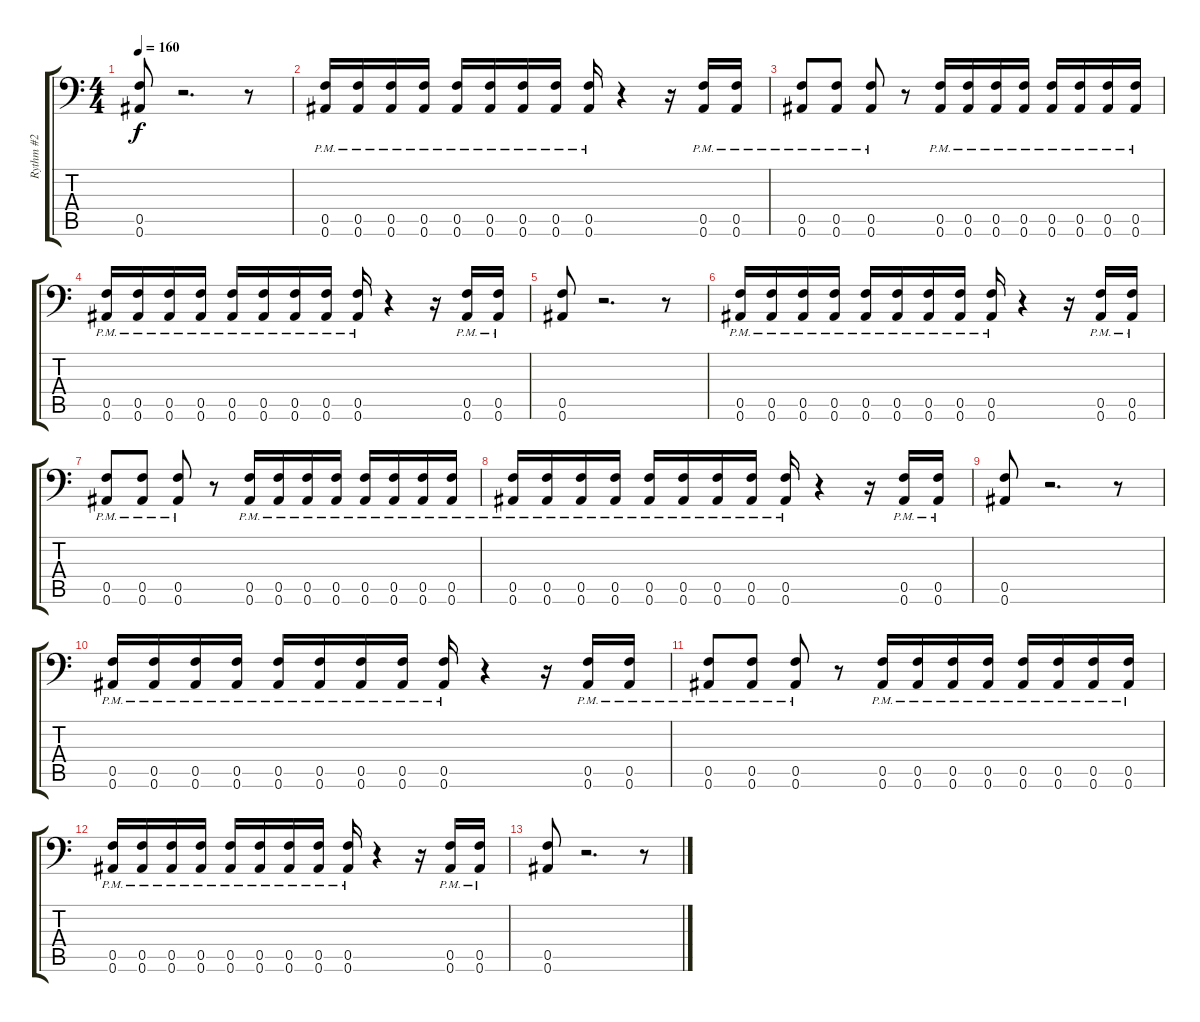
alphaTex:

\track ("Rythm #2" "Rythm #2") {instrument distortionguitar}
\staff {score tabs}
\tuning (C4 G3 Eb3 Bb2 F2 Bb1) {hide}
\ts (4 4)
\tempo 160
\clef f4
\ks c
(0.5 0.6).8{dy f} r.2{d} r.8 |
(0.5{pm} 0.6{pm}).16 (0.5{pm} 0.6{pm}).16 (0.5{pm} 0.6{pm}).16 (0.5{pm} 0.6{pm}).16 (0.5{pm} 0.6{pm}).16 (0.5{pm} 0.6{pm}).16 (0.5{pm} 0.6{pm}).16 (0.5{pm} 0.6{pm}).16 (0.5{pm} 0.6{pm}).16 r.4 r.16 (0.5{pm} 0.6{pm}).16 (0.5{pm} 0.6{pm}).16 |
(0.5{pm} 0.6{pm}).8 (0.5{pm} 0.6{pm}).8 (0.5{pm} 0.6{pm}).8 r.8 (0.5{pm} 0.6{pm}).16 (0.5{pm} 0.6{pm}).16 (0.5{pm} 0.6{pm}).16 (0.5{pm} 0.6{pm}).16 (0.5{pm} 0.6{pm}).16 (0.5{pm} 0.6{pm}).16 (0.5{pm} 0.6{pm}).16 (0.5{pm} 0.6{pm}).16 |
(0.5{pm} 0.6{pm}).16 (0.5{pm} 0.6{pm}).16 (0.5{pm} 0.6{pm}).16 (0.5{pm} 0.6{pm}).16 (0.5{pm} 0.6{pm}).16 (0.5{pm} 0.6{pm}).16 (0.5{pm} 0.6{pm}).16 (0.5{pm} 0.6{pm}).16 (0.5{pm} 0.6{pm}).16 r.4 r.16 (0.5{pm} 0.6{pm}).16 (0.5{pm} 0.6{pm}).16 |
(0.5 0.6).8 r.2{d} r.8 |
(0.5{pm} 0.6{pm}).16 (0.5{pm} 0.6{pm}).16 (0.5{pm} 0.6{pm}).16 (0.5{pm} 0.6{pm}).16 (0.5{pm} 0.6{pm}).16 (0.5{pm} 0.6{pm}).16 (0.5{pm} 0.6{pm}).16 (0.5{pm} 0.6{pm}).16 (0.5{pm} 0.6{pm}).16 r.4 r.16 (0.5{pm} 0.6{pm}).16 (0.5{pm} 0.6{pm}).16 |
(0.5{pm} 0.6{pm}).8 (0.5{pm} 0.6{pm}).8 (0.5{pm} 0.6{pm}).8 r.8 (0.5{pm} 0.6{pm}).16 (0.5{pm} 0.6{pm}).16 (0.5{pm} 0.6{pm}).16 (0.5{pm} 0.6{pm}).16 (0.5{pm} 0.6{pm}).16 (0.5{pm} 0.6{pm}).16 (0.5{pm} 0.6{pm}).16 (0.5{pm} 0.6{pm}).16 |
(0.5{pm} 0.6{pm}).16 (0.5{pm} 0.6{pm}).16 (0.5{pm} 0.6{pm}).16 (0.5{pm} 0.6{pm}).16 (0.5{pm} 0.6{pm}).16 (0.5{pm} 0.6{pm}).16 (0.5{pm} 0.6{pm}).16 (0.5{pm} 0.6{pm}).16 (0.5{pm} 0.6{pm}).16 r.4 r.16 (0.5{pm} 0.6{pm}).16 (0.5{pm} 0.6{pm}).16 |
(0.5 0.6).8 r.2{d} r.8 |
(0.5{pm} 0.6{pm}).16 (0.5{pm} 0.6{pm}).16 (0.5{pm} 0.6{pm}).16 (0.5{pm} 0.6{pm}).16 (0.5{pm} 0.6{pm}).16 (0.5{pm} 0.6{pm}).16 (0.5{pm} 0.6{pm}).16 (0.5{pm} 0.6{pm}).16 (0.5{pm} 0.6{pm}).16 r.4 r.16 (0.5{pm} 0.6{pm}).16 (0.5{pm} 0.6{pm}).16 |
(0.5{pm} 0.6{pm}).8 (0.5{pm} 0.6{pm}).8 (0.5{pm} 0.6{pm}).8 r.8 (0.5{pm} 0.6{pm}).16 (0.5{pm} 0.6{pm}).16 (0.5{pm} 0.6{pm}).16 (0.5{pm} 0.6{pm}).16 (0.5{pm} 0.6{pm}).16 (0.5{pm} 0.6{pm}).16 (0.5{pm} 0.6{pm}).16 (0.5{pm} 0.6{pm}).16 |
(0.5{pm} 0.6{pm}).16 (0.5{pm} 0.6{pm}).16 (0.5{pm} 0.6{pm}).16 (0.5{pm} 0.6{pm}).16 (0.5{pm} 0.6{pm}).16 (0.5{pm} 0.6{pm}).16 (0.5{pm} 0.6{pm}).16 (0.5{pm} 0.6{pm}).16 (0.5{pm} 0.6{pm}).16 r.4 r.16 (0.5{pm} 0.6{pm}).16 (0.5{pm} 0.6{pm}).16 |
(0.5 0.6).8 r.2{d} r.8
